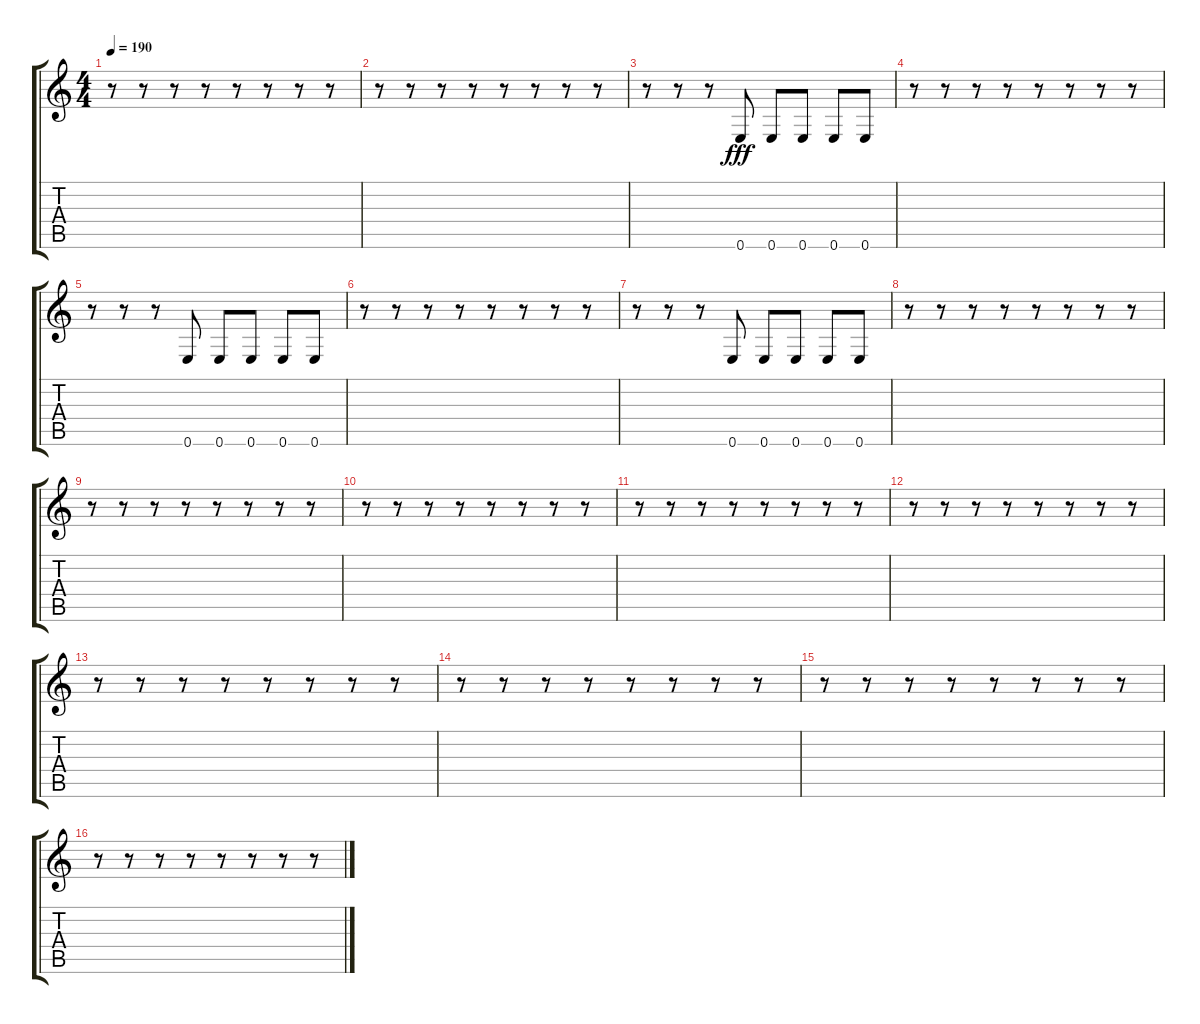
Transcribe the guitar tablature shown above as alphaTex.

\track "" {instrument electricbasspick}
\staff {score tabs}
\tuning (E4 B3 G3 D3 A2 E2) {hide}
\ts (4 4)
\tempo 190
\clef g2
\ks c
r.8{dy fff} r.8 r.8 r.8 r.8 r.8 r.8 r.8 |
r.8 r.8 r.8 r.8 r.8 r.8 r.8 r.8 |
r.8 r.8 r.8 0.6.8 0.6.8 0.6.8 0.6.8 0.6.8 |
r.8 r.8 r.8 r.8 r.8 r.8 r.8 r.8 |
r.8 r.8 r.8 0.6.8 0.6.8 0.6.8 0.6.8 0.6.8 |
r.8 r.8 r.8 r.8 r.8 r.8 r.8 r.8 |
r.8 r.8 r.8 0.6.8 0.6.8 0.6.8 0.6.8 0.6.8 |
r.8 r.8 r.8 r.8 r.8 r.8 r.8 r.8 |
r.8 r.8 r.8 r.8 r.8 r.8 r.8 r.8 |
r.8 r.8 r.8 r.8 r.8 r.8 r.8 r.8 |
r.8 r.8 r.8 r.8 r.8 r.8 r.8 r.8 |
r.8 r.8 r.8 r.8 r.8 r.8 r.8 r.8 |
r.8 r.8 r.8 r.8 r.8 r.8 r.8 r.8 |
r.8 r.8 r.8 r.8 r.8 r.8 r.8 r.8 |
r.8 r.8 r.8 r.8 r.8 r.8 r.8 r.8 |
r.8 r.8 r.8 r.8 r.8 r.8 r.8 r.8
